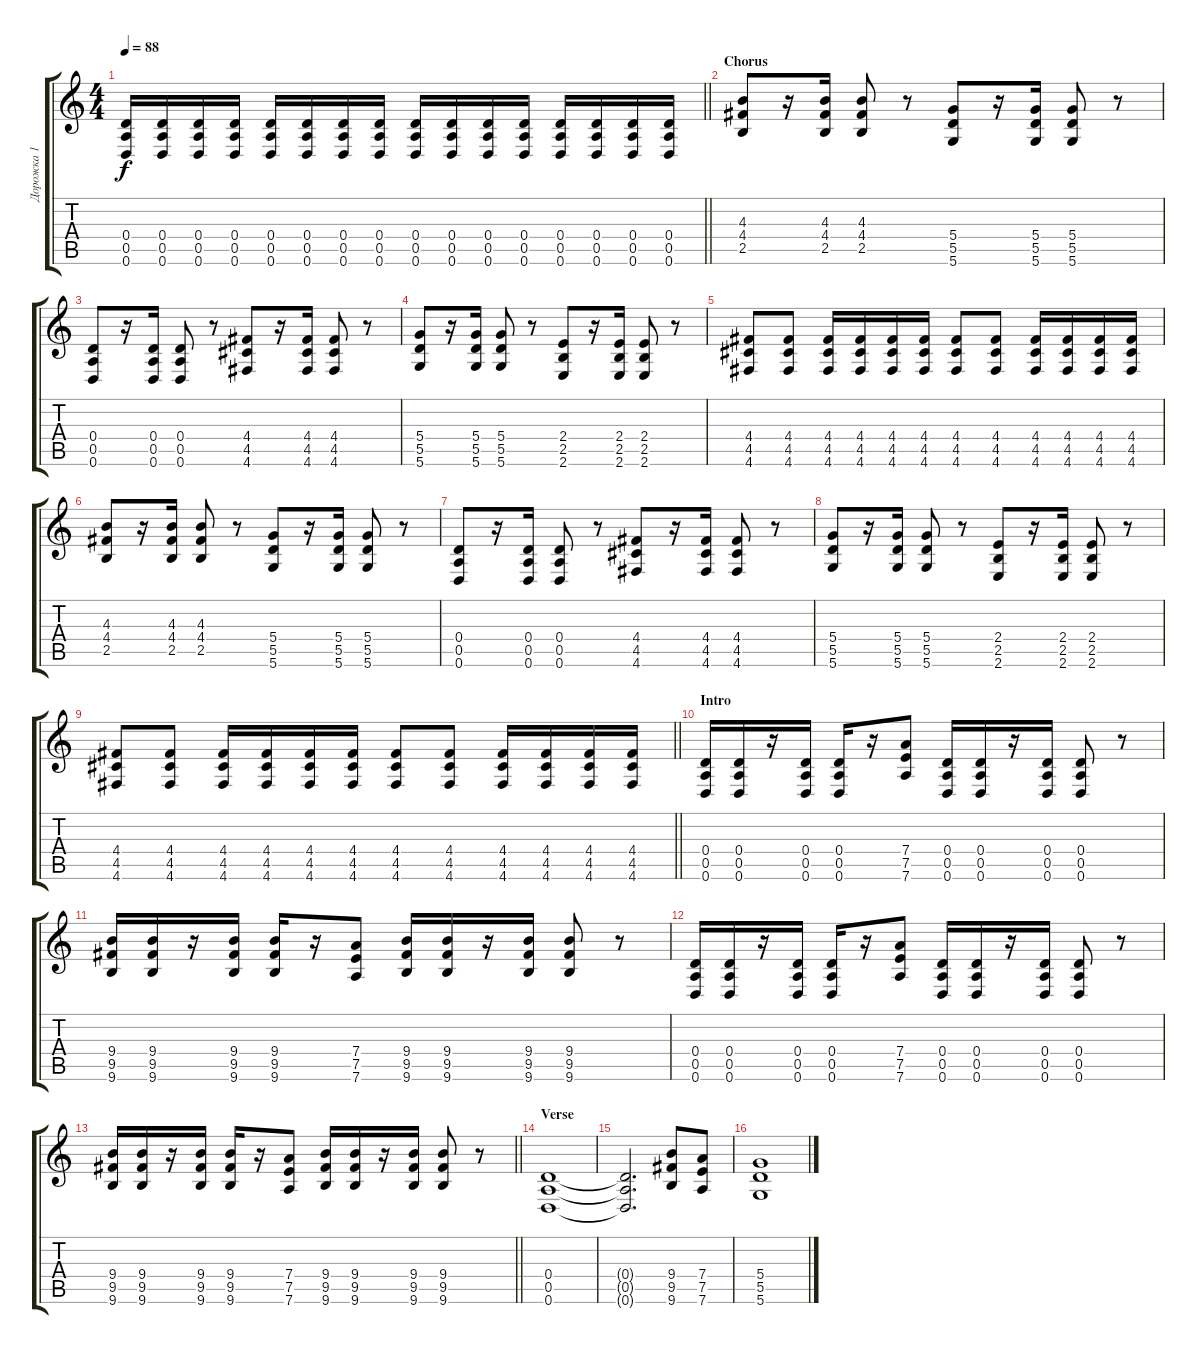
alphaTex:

\track ("Дорожка 1" "Дорожка 1") {instrument distortionguitar}
\staff {score tabs}
\tuning (E4 B3 G3 D3 A2 D2) {hide}
\ts (4 4)
\tempo 88
\clef g2
\barLineRight lightlight
\ks c
(0.4 0.5 0.6).16{dy f} (0.4 0.5 0.6).16 (0.4 0.5 0.6).16 (0.4 0.5 0.6).16 (0.4 0.5 0.6).16 (0.4 0.5 0.6).16 (0.4 0.5 0.6).16 (0.4 0.5 0.6).16 (0.4 0.5 0.6).16 (0.4 0.5 0.6).16 (0.4 0.5 0.6).16 (0.4 0.5 0.6).16 (0.4 0.5 0.6).16 (0.4 0.5 0.6).16 (0.4 0.5 0.6).16 (0.4 0.5 0.6).16 |
\section ("" "Chorus")
(4.3 4.4 2.5).8 r.16 (4.3 4.4 2.5).16 (4.3 4.4 2.5).8 r.8 (5.4 5.5 5.6).8 r.16 (5.4 5.5 5.6).16 (5.4 5.5 5.6).8 r.8 |
(0.4 0.5 0.6).8 r.16 (0.4 0.5 0.6).16 (0.4 0.5 0.6).8 r.8 (4.4 4.5 4.6).8 r.16 (4.4 4.5 4.6).16 (4.4 4.5 4.6).8 r.8 |
(5.4 5.5 5.6).8 r.16 (5.4 5.5 5.6).16 (5.4 5.5 5.6).8 r.8 (2.4 2.5 2.6).8 r.16 (2.4 2.5 2.6).16 (2.4 2.5 2.6).8 r.8 |
(4.4 4.5 4.6).8 (4.4 4.5 4.6).8 (4.4 4.5 4.6).16 (4.4 4.5 4.6).16 (4.4 4.5 4.6).16 (4.4 4.5 4.6).16 (4.4 4.5 4.6).8 (4.4 4.5 4.6).8 (4.4 4.5 4.6).16 (4.4 4.5 4.6).16 (4.4 4.5 4.6).16 (4.4 4.5 4.6).16 |
(4.3 4.4 2.5).8 r.16 (4.3 4.4 2.5).16 (4.3 4.4 2.5).8 r.8 (5.4 5.5 5.6).8 r.16 (5.4 5.5 5.6).16 (5.4 5.5 5.6).8 r.8 |
(0.4 0.5 0.6).8 r.16 (0.4 0.5 0.6).16 (0.4 0.5 0.6).8 r.8 (4.4 4.5 4.6).8 r.16 (4.4 4.5 4.6).16 (4.4 4.5 4.6).8 r.8 |
(5.4 5.5 5.6).8 r.16 (5.4 5.5 5.6).16 (5.4 5.5 5.6).8 r.8 (2.4 2.5 2.6).8 r.16 (2.4 2.5 2.6).16 (2.4 2.5 2.6).8 r.8 |
\barLineRight lightlight
(4.4 4.5 4.6).8 (4.4 4.5 4.6).8 (4.4 4.5 4.6).16 (4.4 4.5 4.6).16 (4.4 4.5 4.6).16 (4.4 4.5 4.6).16 (4.4 4.5 4.6).8 (4.4 4.5 4.6).8 (4.4 4.5 4.6).16 (4.4 4.5 4.6).16 (4.4 4.5 4.6).16 (4.4 4.5 4.6).16 |
\section ("" "Intro")
(0.4 0.5 0.6).16{volume 13 balance 8} (0.4 0.5 0.6).16 r.16 (0.4 0.5 0.6).16 (0.4 0.5 0.6).16 r.16 (7.4 7.5 7.6).8 (0.4 0.5 0.6).16 (0.4 0.5 0.6).16 r.16 (0.4 0.5 0.6).16 (0.4 0.5 0.6).8 r.8 |
(9.4 9.5 9.6).16 (9.4 9.5 9.6).16 r.16 (9.4 9.5 9.6).16 (9.4 9.5 9.6).16 r.16 (7.4 7.5 7.6).8 (9.4 9.5 9.6).16 (9.4 9.5 9.6).16 r.16 (9.4 9.5 9.6).16 (9.4 9.5 9.6).8 r.8 |
(0.4 0.5 0.6).16 (0.4 0.5 0.6).16 r.16 (0.4 0.5 0.6).16 (0.4 0.5 0.6).16 r.16 (7.4 7.5 7.6).8 (0.4 0.5 0.6).16 (0.4 0.5 0.6).16 r.16 (0.4 0.5 0.6).16 (0.4 0.5 0.6).8 r.8 |
\barLineRight lightlight
(9.4 9.5 9.6).16 (9.4 9.5 9.6).16 r.16 (9.4 9.5 9.6).16 (9.4 9.5 9.6).16 r.16 (7.4 7.5 7.6).8 (9.4 9.5 9.6).16 (9.4 9.5 9.6).16 r.16 (9.4 9.5 9.6).16 (9.4 9.5 9.6).8 r.8 |
\section ("" "Verse")
(0.4 0.5 0.6).1 |
(0.4{t} 0.5{t} 0.6{t}).2{d} (9.4 9.5 9.6).8 (7.4 7.5 7.6).8 |
(5.4 5.5 5.6).1
